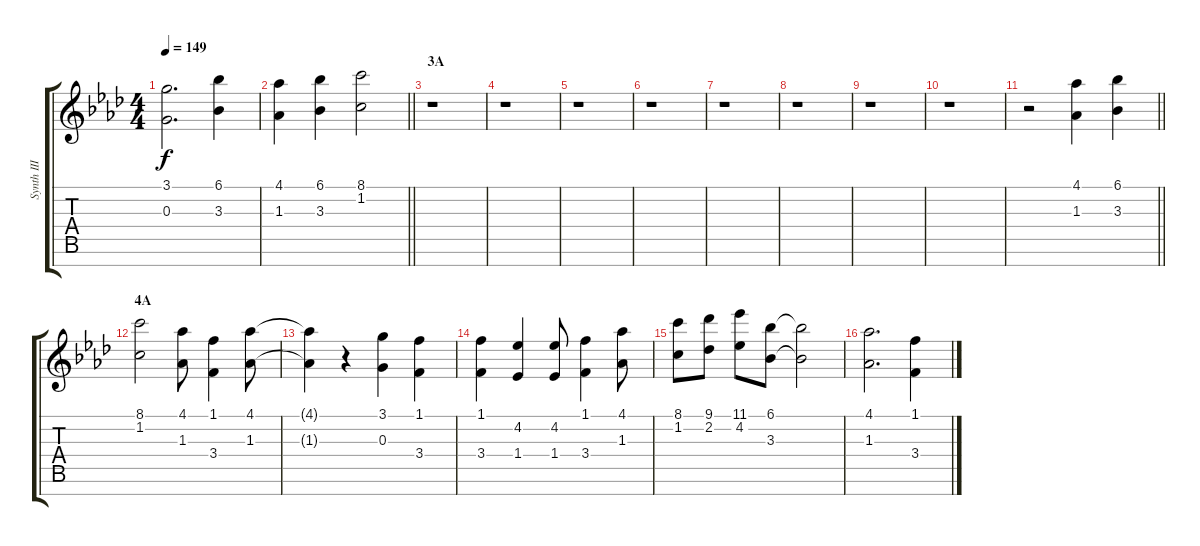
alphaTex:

\track ("Synth III" "Synth III") {instrument fx4atmosphere}
\staff {score tabs}
\tuning (E5 B4 G4 D4 A3 E3 B2) {hide}
\ts (4 4)
\tempo 149
\clef g2
\ks ab
(3.1 0.3).2{d dy f} (6.1 3.3).4 |
\barLineRight lightlight
(4.1 1.3).4 (6.1 3.3).4 (8.1 1.2).2 |
\section ("" "3A")
r.1 |
r.1 |
r.1 |
r.1 |
r.1 |
r.1 |
r.1 |
r.1 |
\barLineRight lightlight
r.2 (4.1 1.3).4 (6.1 3.3).4 |
\section ("" "4A")
(8.1 1.2).2 (4.1 1.3).8 (1.1 3.4).4 (4.1 1.3).8 |
(4.1{t} 1.3{t}).4 r.4 (3.1 0.3).4 (1.1 3.4).4 |
(1.1 3.4).4 (4.2 1.4).4 (4.2 1.4).8 (1.1 3.4).4 (4.1 1.3).8 |
(8.1 1.2).8 (9.1 2.2).8 (11.1 4.2).8 (6.1 3.3).8 (6.1{t} 3.3{t}).2 |
(4.1 1.3).2{d} (1.1 3.4).4
